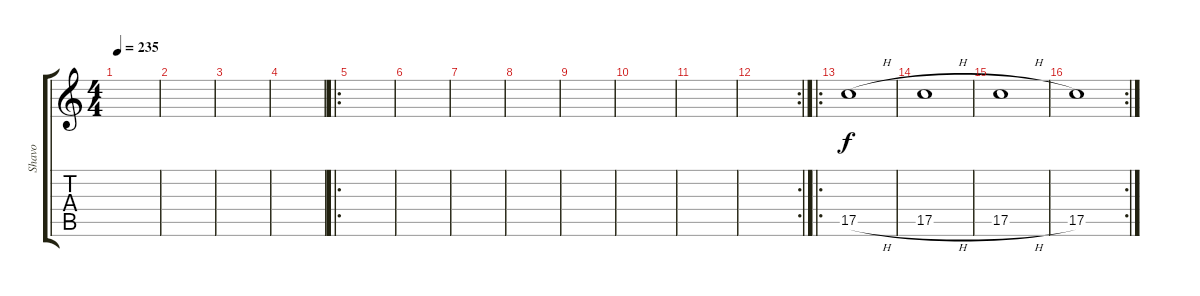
\track ("Shavo" "Shavo") {instrument distortionguitar}
\staff {score tabs}
\tuning (D4 A3 F3 C3 G2 C2) {hide}
\ts (4 4)
\tempo 235
\clef g2
\ks c
|
|
|
|
\ro
|
|
|
|
|
|
|
\rc 2
|
\ro
17.5{h}.1{instrument synthstrings1} |
17.5{h}.1{instrument synthstrings1} |
17.5{h}.1{instrument synthstrings1} |
\rc 2
17.5{h}.1{instrument synthstrings1}
